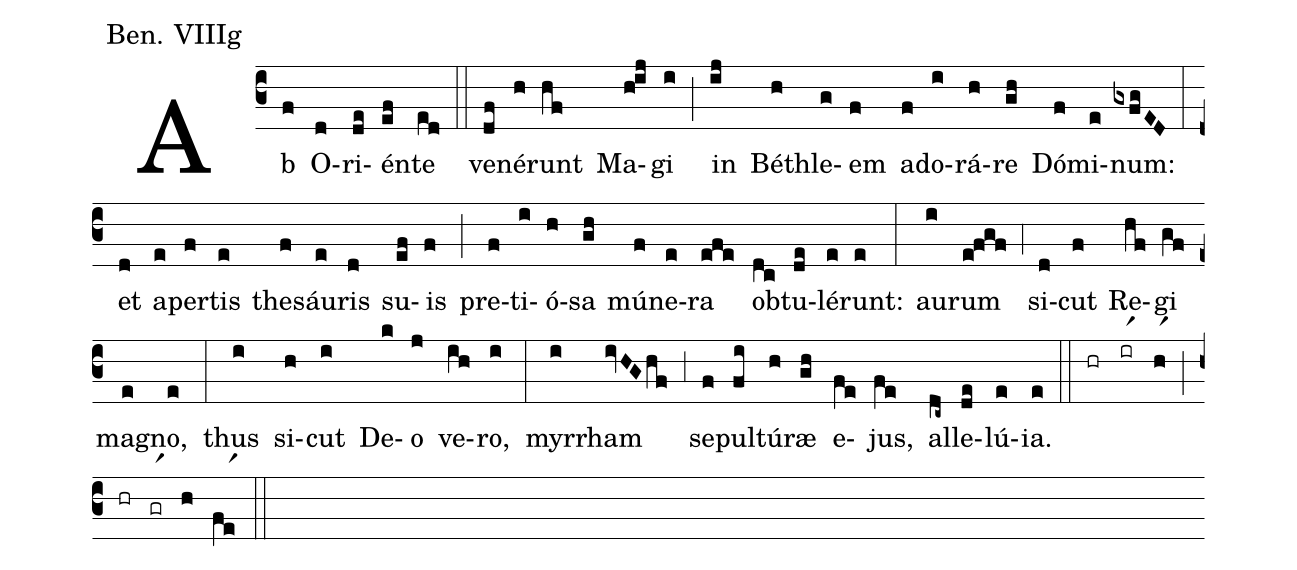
annotation: Ben. VIIIg;
%%
(c3) Ab(f) O(d)ri(de)én(ef)te(ed) (::) ve(df)né(h)runt(hf) Ma(h!ij)gi(i) (;) in(ij) Bé(h)thle(g)em(f) a(f)do(i)rá(h)re(gh) Dó(f)mi(e)num:(gxfgED) (:) et(d) a(e)per(f)tis(e) the(f)sáu(e)ris(d) su(ef)is(f) (;) pre(f)ti(i)ó(h)sa(gh) mú(f)ne(e)ra(efe) ob(dc)tu(de)lé(e)runt:(e) (:) au(i)rum(e!fgf) (;4) si(d)cut(f) Re(hf)gi(gf) ma(e)gno,(e) (:) thus(i) si(h)cut(i) De(k)o(j) ve(ih)ro,(i) (:) myr(i)rham(ivHGhf) (;3) se(f)pul(fi)tú(h)ræ(gh) e(fe)jus,(fe) al(dc~)le(de)lú(e)ia.(e) (::) (hr)(irr1)(hr1)(;)(hr)(grr1)(h)(fer1)(::)
